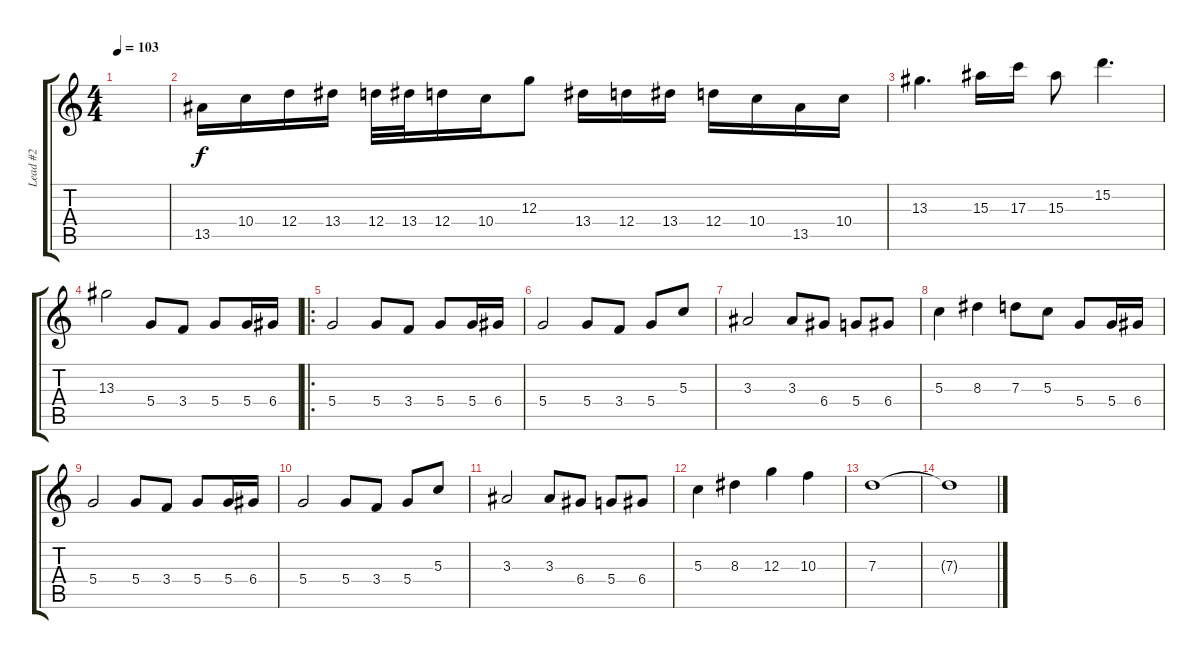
\track ("Lead #2" "Lead #2") {instrument distortionguitar}
\staff {score tabs}
\tuning (E4 B3 G3 D3 A2 E2) {hide}
\ts (4 4)
\tempo 103
\clef g2
\ks c
|
13.5.16 10.4.16 12.4.16 13.4.16 12.4.32 13.4.32 12.4.16 10.4.16 12.3.8 13.4.16 12.4.16 13.4.16 12.4.16 10.4.16 13.5.16 10.4.16 |
13.3.4{d} 15.3.16 17.3.16 15.3.8 15.2.4{d} |
13.3.2 5.4.8 3.4.8 5.4.8 5.4.16 6.4.16 |
\ro
5.4.2 5.4.8 3.4.8 5.4.8 5.4.16 6.4.16 |
5.4.2 5.4.8 3.4.8 5.4.8 5.3.8 |
3.3.2 3.3.8 6.4.8 5.4.8 6.4.8 |
5.3.4 8.3.4 7.3.8 5.3.8 5.4.8 5.4.16 6.4.16 |
5.4.2 5.4.8 3.4.8 5.4.8 5.4.16 6.4.16 |
5.4.2 5.4.8 3.4.8 5.4.8 5.3.8 |
3.3.2 3.3.8 6.4.8 5.4.8 6.4.8 |
5.3.4 8.3.4 12.3.4 10.3.4 |
7.3.1 |
7.3{t}.1
